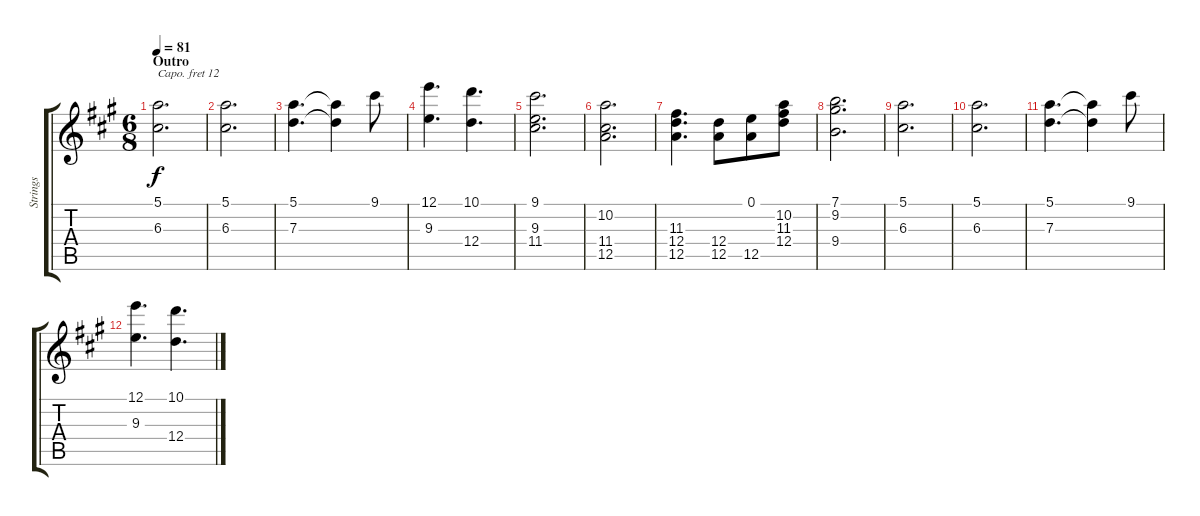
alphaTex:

\track ("Strings" "Strings") {instrument stringensemble1}
\staff {score tabs}
\capo 12
\tuning (E4 B3 G3 D3 A2 E2) {hide}
\ts (6 8)
\section ("" "Outro")
\tempo 81
\clef g2
\ks a
(5.1 6.3).2{d dy f} |
(5.1 6.3).2{d} |
(5.1 7.3).4{d} (5.1{t} 7.3{t}).4 9.1.8 |
(12.1 9.3).4{d} (10.1 12.4).4{d} |
(9.1 9.3 11.4).2{d} |
(10.2 11.4 12.5).2{d} |
(11.3 12.4 12.5).4{d} (12.4 12.5).8 (0.1 12.5).8 (10.2 11.3 12.4).8 |
(7.1 9.2 9.4).2{d} |
(5.1 6.3).2{d} |
(5.1 6.3).2{d} |
(5.1 7.3).4{d} (5.1{t} 7.3{t}).4 9.1.8 |
(12.1 9.3).4{d} (10.1 12.4).4{d}
